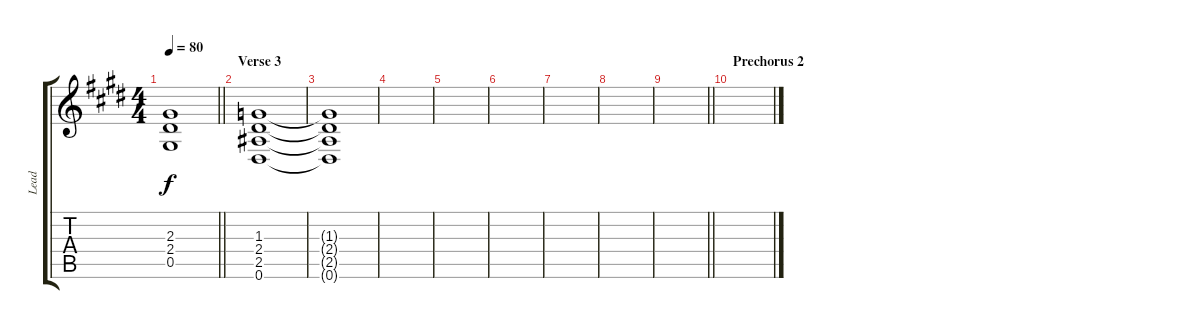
\track ("Lead" "Lead") {instrument overdrivenguitar}
\staff {score tabs}
\tuning (Eb4 Bb3 Gb3 Db3 Ab2 Eb2) {hide}
\ts (4 4)
\tempo 80
\clef g2
\barLineRight lightlight
\ks e
(2.3 2.4 0.5).1{dy f} |
\section ("" "Verse 3")
(1.3 2.4 2.5 0.6).1{volume 0} |
(1.3{t} 2.4{t} 2.5{t} 0.6{t}).1 |
|
|
|
|
|
\barLineRight lightlight
|
\section ("" "Prechorus 2")
